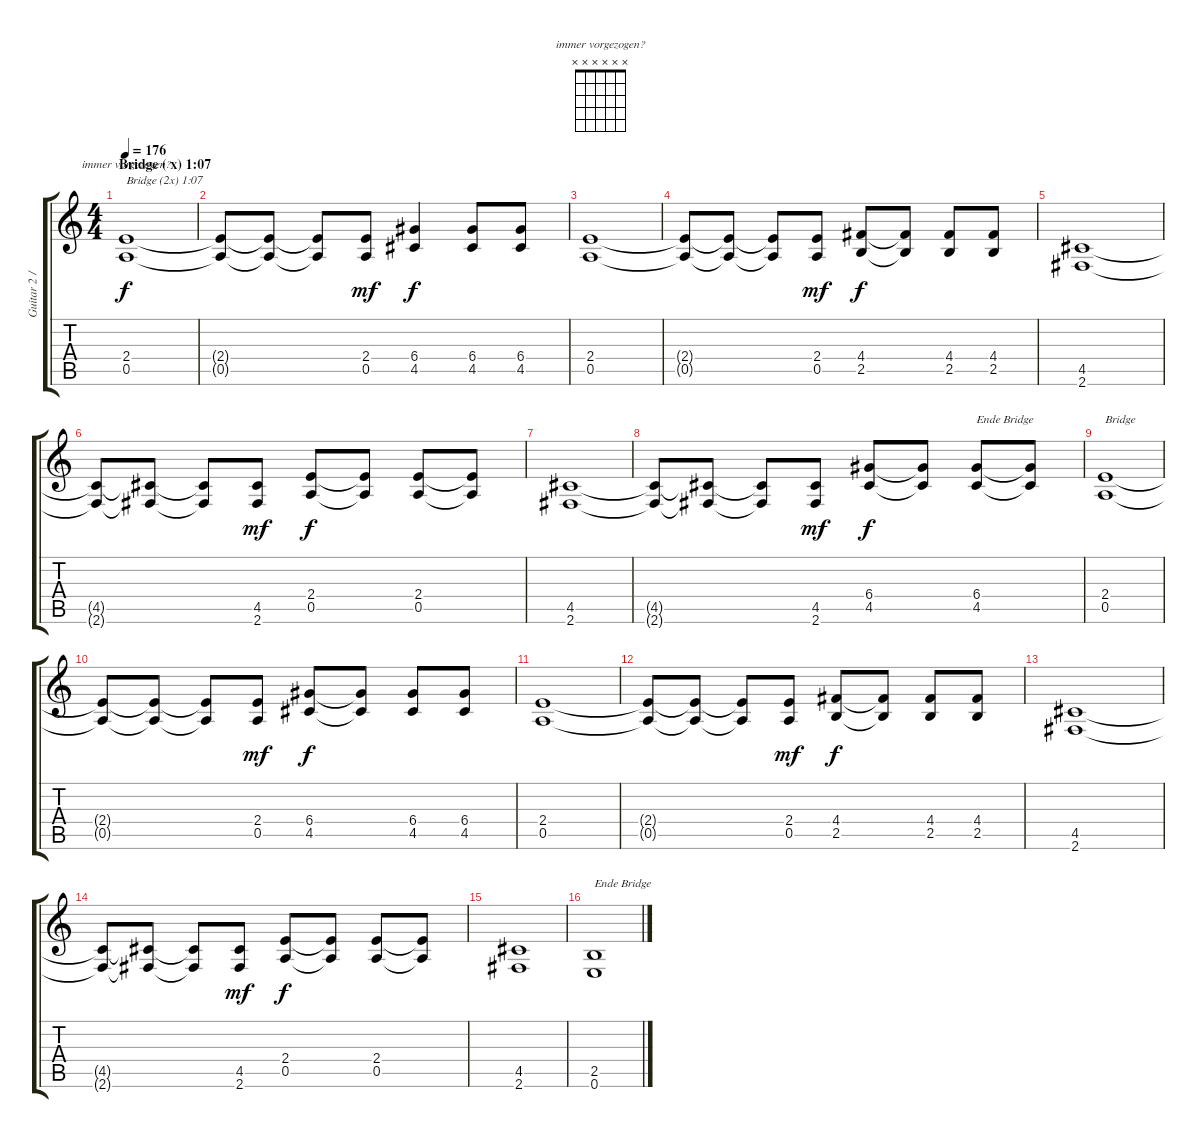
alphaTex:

\track ("Guitar 2 / Solo" "Guitar 2 /") {instrument distortionguitar}
\staff {score tabs}
\tuning (E4 B3 G3 D3 A2 E2) {hide}
\chord ("immer vorgezogen?" x x x x x x)
\ts (4 4)
\section ("" "Bridge ( x) 1:07")
\tempo 176
\clef g2
\ks c
(2.4 0.5).1{ch "immer vorgezogen?" txt "Bridge (2x) 1:07" dy f} |
(2.4{t} 0.5{t}).8 (2.4{t} 0.5{t}).8 (2.4{t} 0.5{t}).8 (2.4 0.5).8{dy mf} (6.4 4.5).4{dy f} (6.4 4.5).8 (6.4 4.5).8 |
(2.4 0.5).1 |
(2.4{t} 0.5{t}).8 (2.4{t} 0.5{t}).8 (2.4{t} 0.5{t}).8 (2.4 0.5).8{dy mf} (4.4 2.5).8{dy f} (4.4{t} 2.5{t}).8 (4.4 2.5).8 (4.4 2.5).8 |
(4.5 2.6).1 |
(4.5{t} 2.6{t}).8 (4.5{t} 2.6{t}).8 (4.5{t} 2.6{t}).8 (4.5 2.6).8{dy mf} (2.4 0.5).8{dy f} (2.4{t} 0.5{t}).8 (2.4 0.5).8 (2.4{t} 0.5{t}).8 |
(4.5 2.6).1 |
(4.5{t} 2.6{t}).8 (4.5{t} 2.6{t}).8 (4.5{t} 2.6{t}).8 (4.5 2.6).8{dy mf} (6.4 4.5).8{dy f} (6.4{t} 4.5{t}).8 (6.4 4.5).8{txt "Ende Bridge"} (6.4{t} 4.5{t}).8 |
(2.4 0.5).1{txt "Bridge"} |
(2.4{t} 0.5{t}).8 (2.4{t} 0.5{t}).8 (2.4{t} 0.5{t}).8 (2.4 0.5).8{dy mf} (6.4 4.5).8{dy f} (6.4{t} 4.5{t}).8 (6.4 4.5).8 (6.4 4.5).8 |
(2.4 0.5).1 |
(2.4{t} 0.5{t}).8 (2.4{t} 0.5{t}).8 (2.4{t} 0.5{t}).8 (2.4 0.5).8{dy mf} (4.4 2.5).8{dy f} (4.4{t} 2.5{t}).8 (4.4 2.5).8 (4.4 2.5).8 |
(4.5 2.6).1 |
(4.5{t} 2.6{t}).8 (4.5{t} 2.6{t}).8 (4.5{t} 2.6{t}).8 (4.5 2.6).8{dy mf} (2.4 0.5).8{dy f} (2.4{t} 0.5{t}).8 (2.4 0.5).8 (2.4{t} 0.5{t}).8 |
(4.5 2.6).1 |
(2.5 0.6).1{txt "Ende Bridge"}
